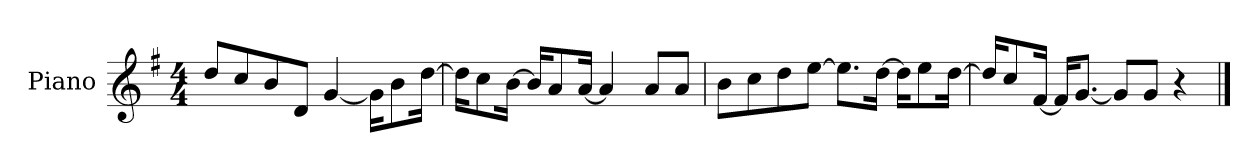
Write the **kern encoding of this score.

**kern
*part1
*staff1
*I"Piano
*I'P-no
*clefG2
*k[f#]
*M4/4
*MM90
=1
8dd/L
8cc/
8b/
8d/J
[4g/
16g\KL]
8b\
[16dd\Jk
=2
16dd\KL]
8cc\
[16b\Jk
16b/KL]
8a/
[16a/Jk
4a/]
8a/L
8a/J
=3
8b\L
8cc\
8dd\
[8ee\J
8.ee\L]
[16dd\Jk
16dd\KL]
8ee\
[16dd\Jk
=4
16dd/KL]
8cc/
[16f#/Jk
16f#/KL]
[8.g/J
8g/L]
8g/J
4r
==
*-
